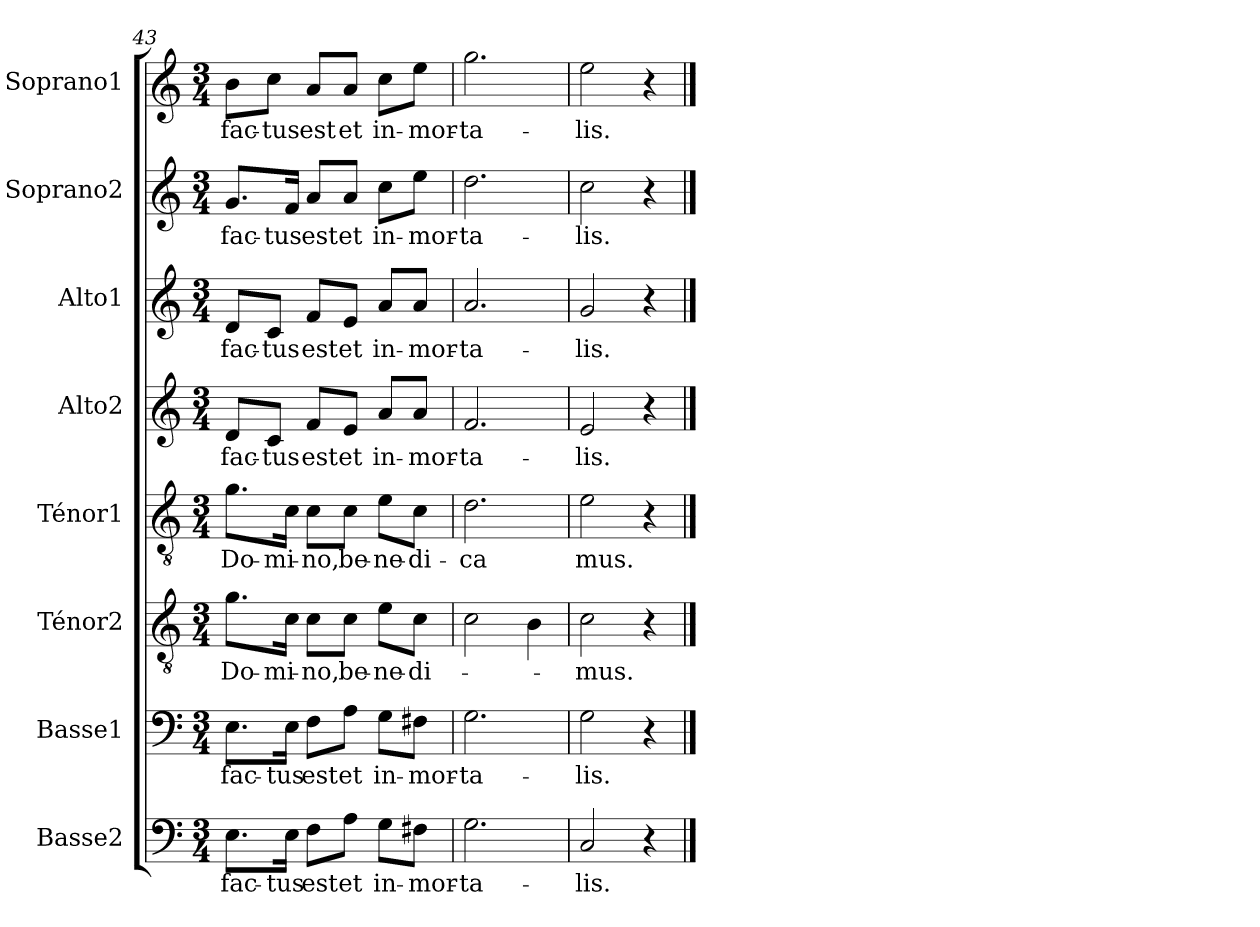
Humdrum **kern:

**kern	**text	**kern	**text	**kern	**text	**kern	**text	**kern	**text	**kern	**text	**kern	**text	**kern	**text
*part8	*part8	*part7	*part7	*part6	*part6	*part5	*part5	*part4	*part4	*part3	*part3	*part2	*part2	*part1	*part1
*staff8	*staff8	*staff7	*staff7	*staff6	*staff6	*staff5	*staff5	*staff4	*staff4	*staff3	*staff3	*staff2	*staff2	*staff1	*staff1
*I"Basse2	*	*I"Basse1	*	*I"Ténor2	*	*I"Ténor1	*	*I"Alto2	*	*I"Alto1	*	*I"Soprano2	*	*I"Soprano1	*
*I'B2	*	*I'B1	*	*I'T2	*	*I'T1	*	*I'A2	*	*I'A1	*	*I'S2	*	*I'S1	*
!!LO:PB:g=z
*clefF4	*	*clefF4	*	*clefGv2	*	*clefGv2	*	*clefG2	*	*clefG2	*	*clefG2	*	*clefG2	*
*k[]	*	*k[]	*	*k[]	*	*k[]	*	*k[]	*	*k[]	*	*k[]	*	*k[]	*
*M3/4	*	*M3/4	*	*M3/4	*	*M3/4	*	*M3/4	*	*M3/4	*	*M3/4	*	*M3/4	*
=43	=43	=43	=43	=43	=43	=43	=43	=43	=43	=43	=43	=43	=43	=43	=43
!	!LO:LY:b	!	!LO:LY:b	!	!LO:LY:b	!	!LO:LY:b	!	!LO:LY:b	!	!LO:LY:b	!	!LO:LY:b	!	!LO:LY:b
8.E\L	fac-	8.E\L	fac-	8.g\L	Do-	8.g\L	Do-	8d/L	fac-	8d/L	fac-	8.g/L	fac-	8b\L	fac-
!	!	!	!	!	!	!	!	!	!LO:LY:b	!	!LO:LY:b	!	!	!	!LO:LY:b
.	.	.	.	.	.	.	.	8c/J	-tus	8c/J	-tus	.	.	8cc\J	-tus
!	!LO:LY:b	!	!LO:LY:b	!	!LO:LY:b	!	!LO:LY:b	!	!	!	!	!	!LO:LY:b	!	!
16E\Jk	-tus	16E\Jk	-tus	16c\Jk	-mi-	16c\Jk	-mi-	.	.	.	.	16f/Jk	-tus	.	.
!	!LO:LY:b	!	!LO:LY:b	!	!LO:LY:b	!	!LO:LY:b	!	!LO:LY:b	!	!LO:LY:b	!	!LO:LY:b	!	!LO:LY:b
8F\L	est	8F\L	est	8c\L	-no,	8c\L	-no,	8f/L	est	8f/L	est	8a/L	est	8a/L	est
!	!LO:LY:b	!	!LO:LY:b	!	!LO:LY:b	!	!LO:LY:b	!	!LO:LY:b	!	!LO:LY:b	!	!LO:LY:b	!	!LO:LY:b
8A\J	et	8A\J	et	8c\J	be-	8c\J	be-	8e/J	et	8e/J	et	8a/J	et	8a/J	et
!	!LO:LY:b	!	!LO:LY:b	!	!LO:LY:b	!	!LO:LY:b	!	!LO:LY:b	!	!LO:LY:b	!	!LO:LY:b	!	!LO:LY:b
8G\L	in-	8G\L	in-	8e\L	-ne-	8e\L	-ne-	8a/L	in-	8a/L	in-	8cc\L	in-	8cc\L	in-
!	!LO:LY:b	!	!LO:LY:b	!	!LO:LY:b	!	!LO:LY:b	!	!LO:LY:b	!	!LO:LY:b	!	!LO:LY:b	!	!LO:LY:b
8F#X\J	-mor-	8F#X\J	-mor-	8c\J	-di-	8c\J	-di-	8a/J	-mor-	8a/J	-mor-	8ee\J	-mor-	8ee\J	-mor-
=44	=44	=44	=44	=44	=44	=44	=44	=44	=44	=44	=44	=44	=44	=44	=44
!	!LO:LY:b	!	!LO:LY:b	!	!	!	!LO:LY:b	!	!LO:LY:b	!	!LO:LY:b	!	!LO:LY:b	!	!LO:LY:b
2.G\	-ta-	2.G\	-ta-	2c\	.	2.d\	-ca	2.f/	-ta-	2.a/	-ta-	2.dd\	-ta-	2.gg\	-ta-
.	.	.	.	4B\	.	.	.	.	.	.	.	.	.	.	.
=45	=45	=45	=45	=45	=45	=45	=45	=45	=45	=45	=45	=45	=45	=45	=45
!	!LO:LY:b	!	!LO:LY:b	!	!LO:LY:b	!	!LO:LY:b	!	!LO:LY:b	!	!LO:LY:b	!	!LO:LY:b	!	!LO:LY:b
2C/	-lis.	2G\	-lis.	2c\	mus.	2e\	mus.	2e/	-lis.	2g/	-lis.	2cc\	-lis.	2ee\	-lis.
4r	.	4r	.	4r	.	4r	.	4r	.	4r	.	4r	.	4r	.
==	==	==	==	==	==	==	==	==	==	==	==	==	==	==	==
*-	*-	*-	*-	*-	*-	*-	*-	*-	*-	*-	*-	*-	*-	*-	*-
